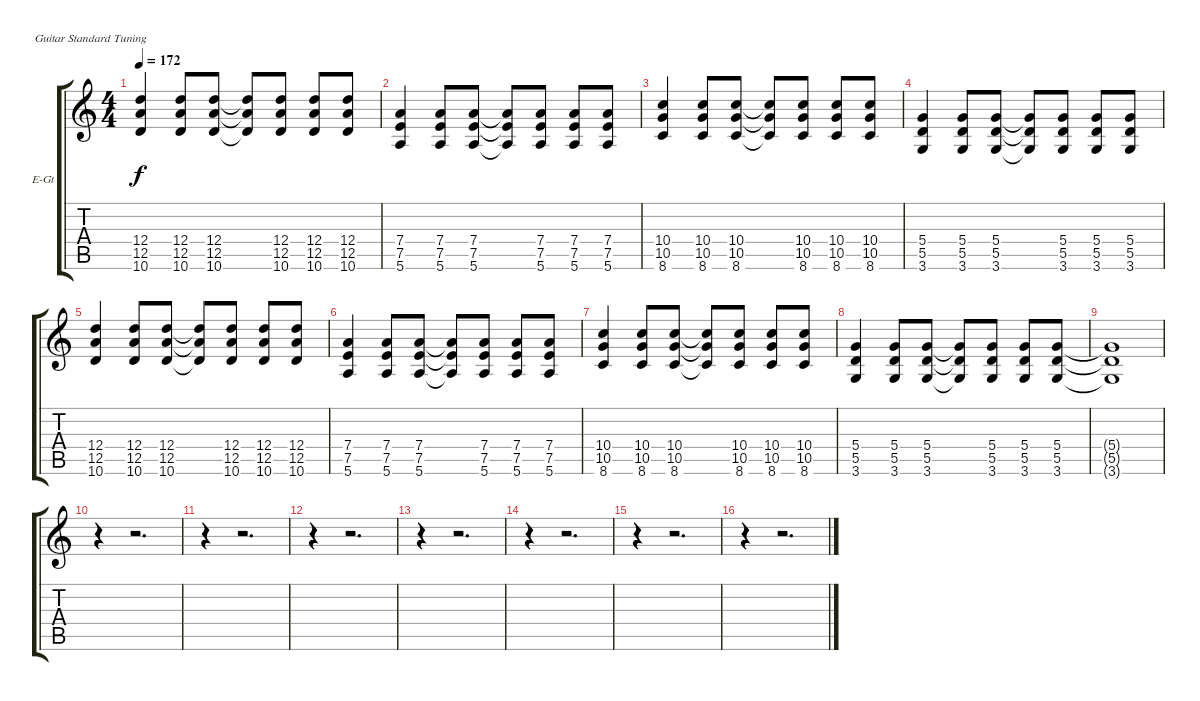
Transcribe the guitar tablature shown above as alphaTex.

\bracketExtendMode groupsimilarinstruments
\firstSystemTrackNameOrientation horizontal
\otherSystemsTrackNameOrientation horizontal
\track ("Oli de Sat" "E-Gt") {instrument overdrivenguitar}
\staff {score tabs}
\tuning (E4 B3 G3 D3 A2 E2)
\ts (4 4)
\tempo 172
\clef g2
\ks c
(12.4 12.5 10.6).4{dy f} (12.4 12.5 10.6).8 (12.4 12.5 10.6).8 (12.4{t} 12.5{t} 10.6{t}).8 (12.4 12.5 10.6).8 (12.4 12.5 10.6).8 (12.4 12.5 10.6).8 |
(7.4 7.5 5.6).4 (7.4 7.5 5.6).8 (7.4 7.5 5.6).8 (7.4{t} 7.5{t} 5.6{t}).8 (7.4 7.5 5.6).8 (7.4 7.5 5.6).8 (7.4 7.5 5.6).8 |
(10.4 10.5 8.6).4 (10.4 10.5 8.6).8 (10.4 10.5 8.6).8 (10.4{t} 10.5{t} 8.6{t}).8 (10.4 10.5 8.6).8 (10.4 10.5 8.6).8 (10.4 10.5 8.6).8 |
(5.4 5.5 3.6).4 (5.4 5.5 3.6).8 (5.4 5.5 3.6).8 (5.4{t} 5.5{t} 3.6{t}).8 (5.4 5.5 3.6).8 (5.4 5.5 3.6).8 (5.4 5.5 3.6).8 |
(12.4 12.5 10.6).4 (12.4 12.5 10.6).8 (12.4 12.5 10.6).8 (12.4{t} 12.5{t} 10.6{t}).8 (12.4 12.5 10.6).8 (12.4 12.5 10.6).8 (12.4 12.5 10.6).8 |
(7.4 7.5 5.6).4 (7.4 7.5 5.6).8 (7.4 7.5 5.6).8 (7.4{t} 7.5{t} 5.6{t}).8 (7.4 7.5 5.6).8 (7.4 7.5 5.6).8 (7.4 7.5 5.6).8 |
(10.4 10.5 8.6).4 (10.4 10.5 8.6).8 (10.4 10.5 8.6).8 (10.4{t} 10.5{t} 8.6{t}).8 (10.4 10.5 8.6).8 (10.4 10.5 8.6).8 (10.4 10.5 8.6).8 |
(5.4 5.5 3.6).4 (5.4 5.5 3.6).8 (5.4 5.5 3.6).8 (5.4{t} 5.5{t} 3.6{t}).8 (5.4 5.5 3.6).8 (5.4 5.5 3.6).8 (5.4 5.5 3.6).8 |
(5.4{t} 5.5{t} 3.6{t}).1 |
r.4 r.2{d} |
r.4 r.2{d} |
r.4 r.2{d} |
r.4 r.2{d} |
r.4 r.2{d} |
r.4 r.2{d} |
r.4 r.2{d}
